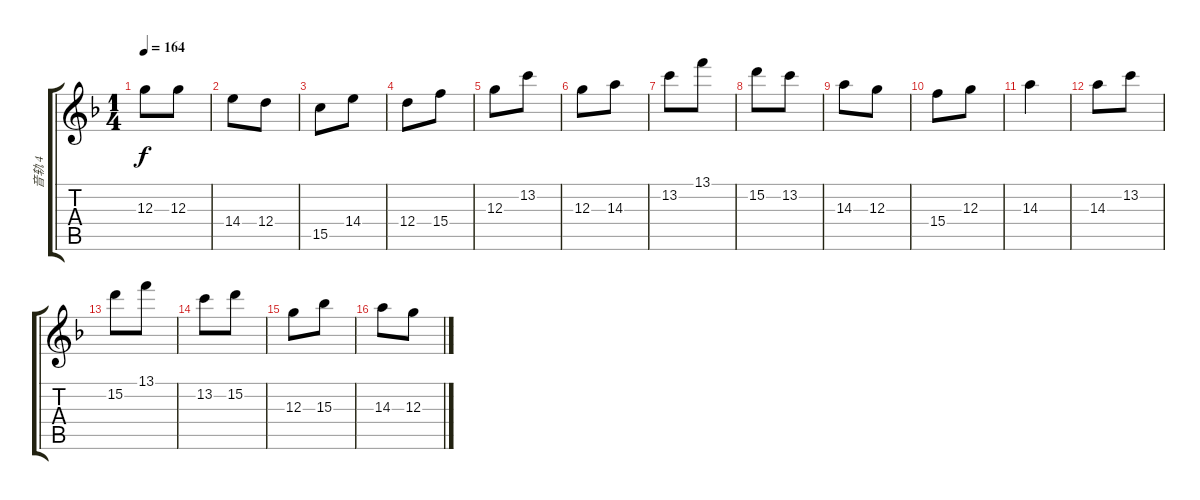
\track ("音轨 4" "音轨 4") {instrument acousticguitarsteel}
\staff {score tabs}
\tuning (E4 B3 G3 D3 A2 E2) {hide}
\ts (1 4)
\tempo 164
\clef g2
\ks f
12.3.8{dy f} 12.3.8 |
14.4.8 12.4.8 |
15.5.8 14.4.8 |
12.4.8 15.4.8 |
12.3.8 13.2.8 |
12.3.8 14.3.8 |
13.2.8 13.1.8 |
15.2.8 13.2.8 |
14.3.8 12.3.8 |
15.4.8 12.3.8 |
14.3.4 |
14.3.8 13.2.8 |
15.2.8 13.1.8 |
13.2.8 15.2.8 |
12.3.8 15.3.8 |
14.3.8 12.3.8
